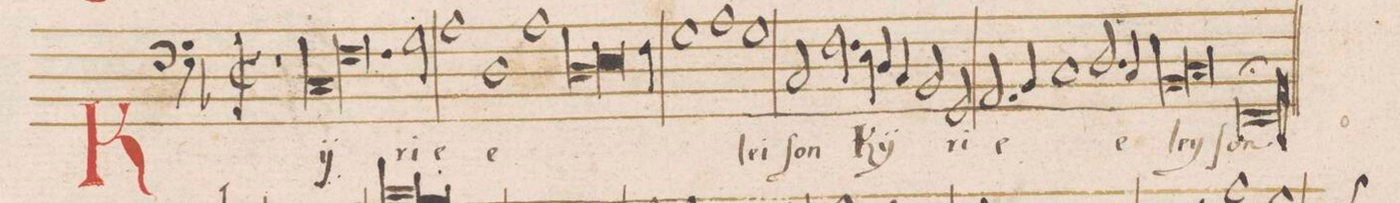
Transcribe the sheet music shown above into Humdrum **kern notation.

**kern	**text
*I"BASSVS	*
*clefF4	*
*k[b-]	*
*met(C|)	*
*M2/1	*
1r	.
*lig	*
1C	Kÿ-
=17-	=17-
1.F	.
*Xlig	*
2G\	-ri-
=18	=18
1A	-e
1D	e-
=19-	=19-
1A	.
*lig	*
1D	.
=20-	=20-
*col	*
2.E\	.
*Xlig	*
4F\	.
*Xcol	*
1G	.
=21-	=21-
1A	.
1G	-lei-
=22	=22
2C/	-ſon
2.F\	Kÿ-
4E\	.
4D/	.
4C/	.
=23-	=23-
2BB-/	.
2GG/	-ri-
2.AA/	-e
4BB-/	.
=24-	=24-
1C	.
2.D/	e-
4C/	.
=25-	=25-
*lig	*
1BB-	-ley-
1C	.
*Xlig	*
=26-	=26-
00FF;>/	-ſon
=27||	=27||
*-	*-
